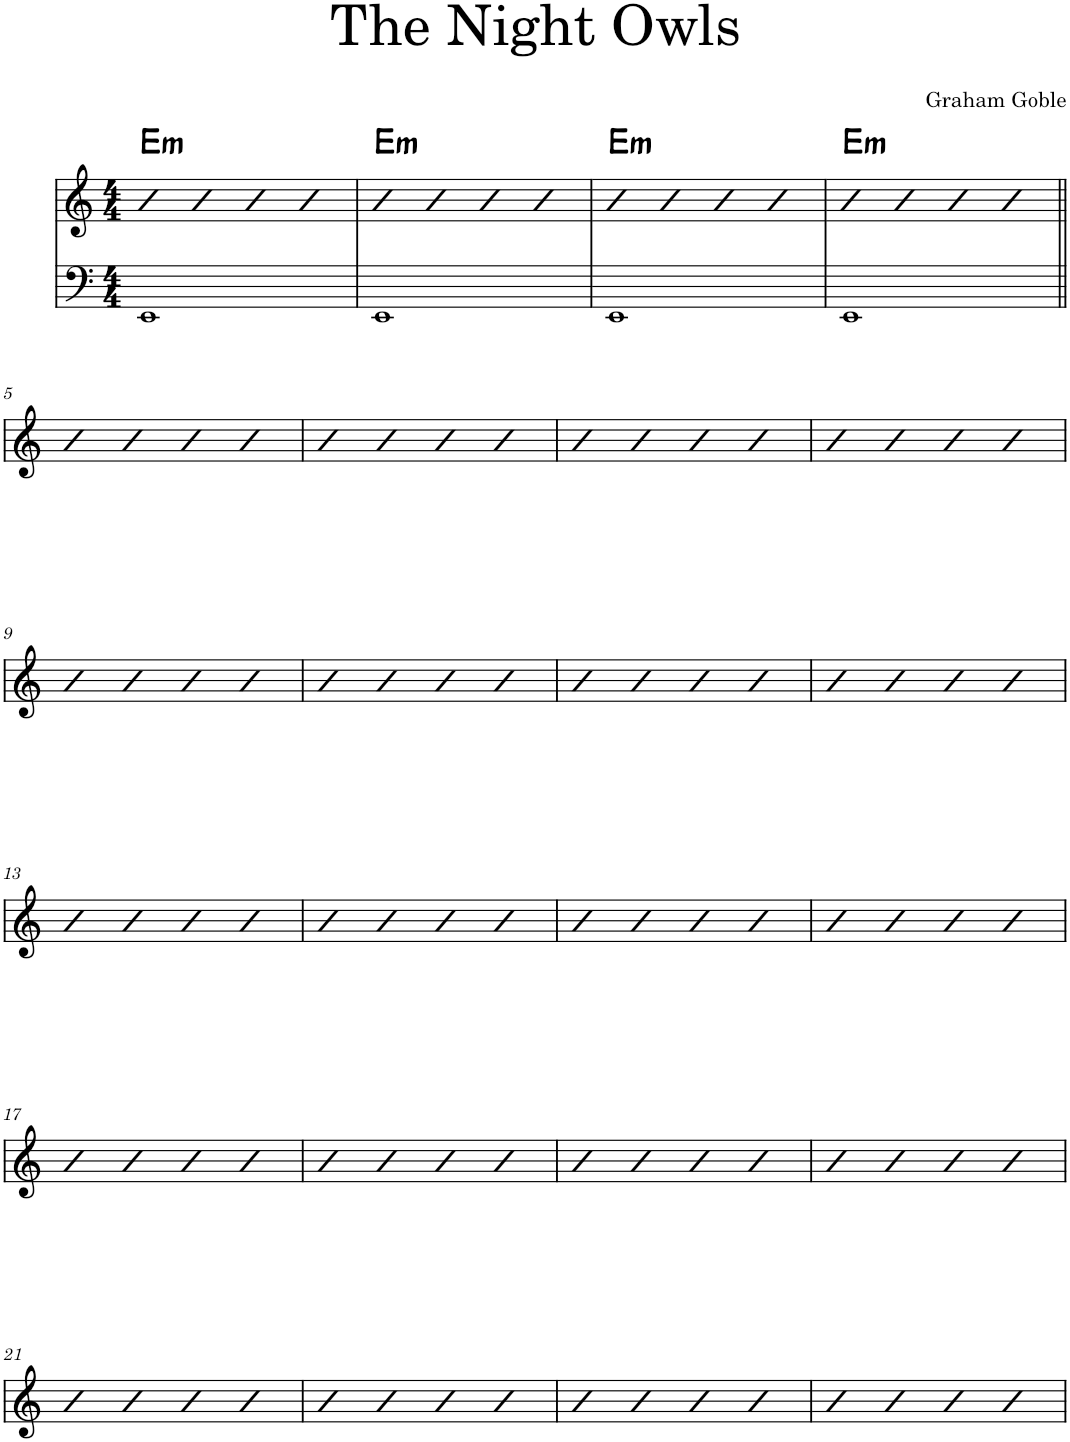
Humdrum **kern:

**kern	**kern	**harte
*part1	*part1	*part1
*staff2	*staff1	*
*I"Piano	*	*
*I'Pno.	*	*
*clefF4	*clefG2	*
*k[]	*k[]	*
*M4/4	*M4/4	*
=1	=1	=1
!	!	!LO:H:kt=m
1EE	4b	E:min
.	4b	.
.	4b	.
.	4b	.
=2	=2	=2
!	!	!LO:H:kt=m
1EE	4b	E:min
.	4b	.
.	4b	.
.	4b	.
=3	=3	=3
!	!	!LO:H:kt=m
1EE	4b	E:min
.	4b	.
.	4b	.
.	4b	.
=4	=4	=4
!	!	!LO:H:kt=m
1EE	4b	E:min
.	4b	.
.	4b	.
.	4b	.
!!LO:LB:g=z
=5||	=5||	=5||
1r	4b	.
.	4b	.
.	4b	.
.	4b	.
=6	=6	=6
1r	4b	.
.	4b	.
.	4b	.
.	4b	.
=7	=7	=7
1r	4b	.
.	4b	.
.	4b	.
.	4b	.
=8	=8	=8
1r	4b	.
.	4b	.
.	4b	.
.	4b	.
!!LO:LB:g=z
=9	=9	=9
1r	4b	.
.	4b	.
.	4b	.
.	4b	.
=10	=10	=10
1r	4b	.
.	4b	.
.	4b	.
.	4b	.
=11	=11	=11
1r	4b	.
.	4b	.
.	4b	.
.	4b	.
=12	=12	=12
1r	4b	.
.	4b	.
.	4b	.
.	4b	.
!!LO:LB:g=z
=13	=13	=13
1r	4b	.
.	4b	.
.	4b	.
.	4b	.
=14	=14	=14
1r	4b	.
.	4b	.
.	4b	.
.	4b	.
=15	=15	=15
1r	4b	.
.	4b	.
.	4b	.
.	4b	.
=16	=16	=16
1r	4b	.
.	4b	.
.	4b	.
.	4b	.
!!LO:LB:g=z
=17	=17	=17
1r	4b	.
.	4b	.
.	4b	.
.	4b	.
=18	=18	=18
1r	4b	.
.	4b	.
.	4b	.
.	4b	.
=19	=19	=19
1r	4b	.
.	4b	.
.	4b	.
.	4b	.
=20	=20	=20
1r	4b	.
.	4b	.
.	4b	.
.	4b	.
!!LO:LB:g=z
=21	=21	=21
1r	4b	.
.	4b	.
.	4b	.
.	4b	.
=22	=22	=22
1r	4b	.
.	4b	.
.	4b	.
.	4b	.
=23	=23	=23
1r	4b	.
.	4b	.
.	4b	.
.	4b	.
=24	=24	=24
1r	4b	.
.	4b	.
.	4b	.
.	4b	.
=	=	=
*-	*-	*-
